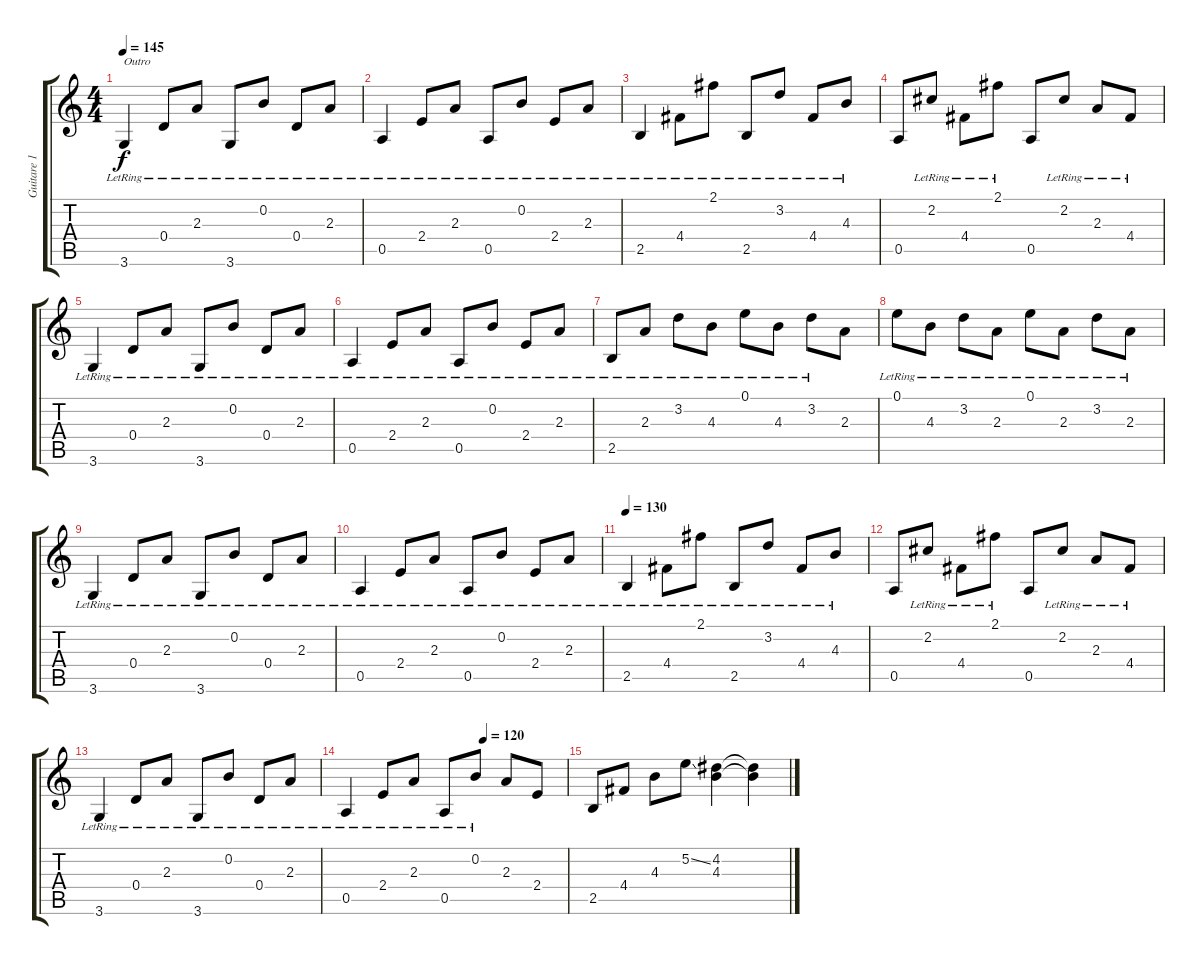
\track ("Guitare 1" "Guitare 1") {instrument acousticguitarnylon}
\staff {score tabs}
\tuning (E4 B3 G3 D3 A2 E2) {hide}
\ts (4 4)
\tempo 145
\clef g2
\ks c
3.6{lr}.4{txt "Outro" dy f} 0.4{lr}.8 2.3{lr}.8 3.6{lr}.8 0.2{lr}.8 0.4{lr}.8 2.3{lr}.8 |
0.5{lr}.4 2.4{lr}.8 2.3{lr}.8 0.5{lr}.8 0.2{lr}.8 2.4{lr}.8 2.3{lr}.8 |
2.5{lr}.4 4.4{lr}.8 2.1{lr}.8 2.5{lr}.8 3.2{lr}.8 4.4{lr}.8 4.3{lr}.8 |
0.5.8 2.2{lr}.8 4.4{lr}.8 2.1{lr}.8 0.5.8 2.2{lr}.8 2.3{lr}.8 4.4{lr}.8 |
3.6{lr}.4 0.4{lr}.8 2.3{lr}.8 3.6{lr}.8 0.2{lr}.8 0.4{lr}.8 2.3{lr}.8 |
0.5{lr}.4 2.4{lr}.8 2.3{lr}.8 0.5{lr}.8 0.2{lr}.8 2.4{lr}.8 2.3{lr}.8 |
2.5{lr}.8 2.3{lr}.8 3.2{lr}.8 4.3{lr}.8 0.1{lr}.8 4.3{lr}.8 3.2{lr}.8 2.3.8 |
0.1{lr}.8 4.3{lr}.8 3.2{lr}.8 2.3{lr}.8 0.1{lr}.8 2.3{lr}.8 3.2{lr}.8 2.3{lr}.8 |
3.6{lr}.4 0.4{lr}.8 2.3{lr}.8 3.6{lr}.8 0.2{lr}.8 0.4{lr}.8 2.3{lr}.8 |
0.5{lr}.4 2.4{lr}.8 2.3{lr}.8 0.5{lr}.8 0.2{lr}.8 2.4{lr}.8 2.3{lr}.8 |
\tempo 130
2.5{lr}.4 4.4{lr}.8 2.1{lr}.8 2.5{lr}.8 3.2{lr}.8 4.4{lr}.8 4.3{lr}.8 |
0.5.8 2.2{lr}.8 4.4{lr}.8 2.1{lr}.8 0.5.8 2.2{lr}.8 2.3{lr}.8 4.4{lr}.8 |
3.6{lr}.4 0.4{lr}.8 2.3{lr}.8 3.6{lr}.8 0.2{lr}.8 0.4{lr}.8 2.3{lr}.8 |
\tempo (120 0.625)
0.5{lr}.4 2.4{lr}.8 2.3{lr}.8 0.5{lr}.8 0.2{lr}.8 2.3.8 2.4.8 |
2.5.8 4.4.8 4.3.8 5.2{ss}.8 (4.2 4.3).4 (4.2{t} 4.3{t}).4
